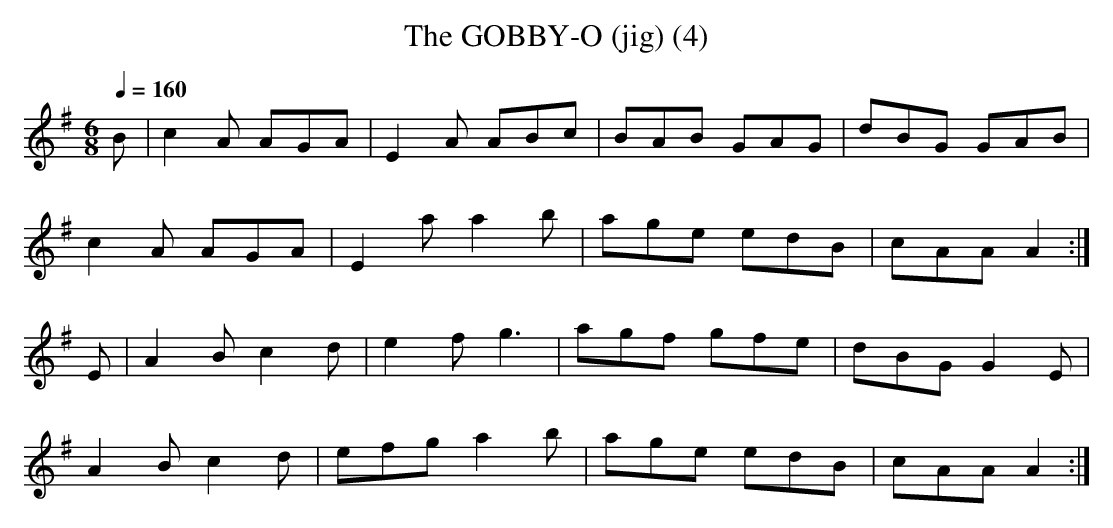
X:1
T:GOBBY-O (jig) (4), The
Q:1/4=160
M:6/8
L:1/8
K:Ador
B|c2A AGA|E2A ABc|BAB GAG|dBG GAB|
c2A AGA|E2a a2b|age edB|cAA A2 :|
E|A2B c2d|e2f g3|agf gfe|dBG G2E|
A2B c2d|efg a2b|age edB|cAA A2 :|
